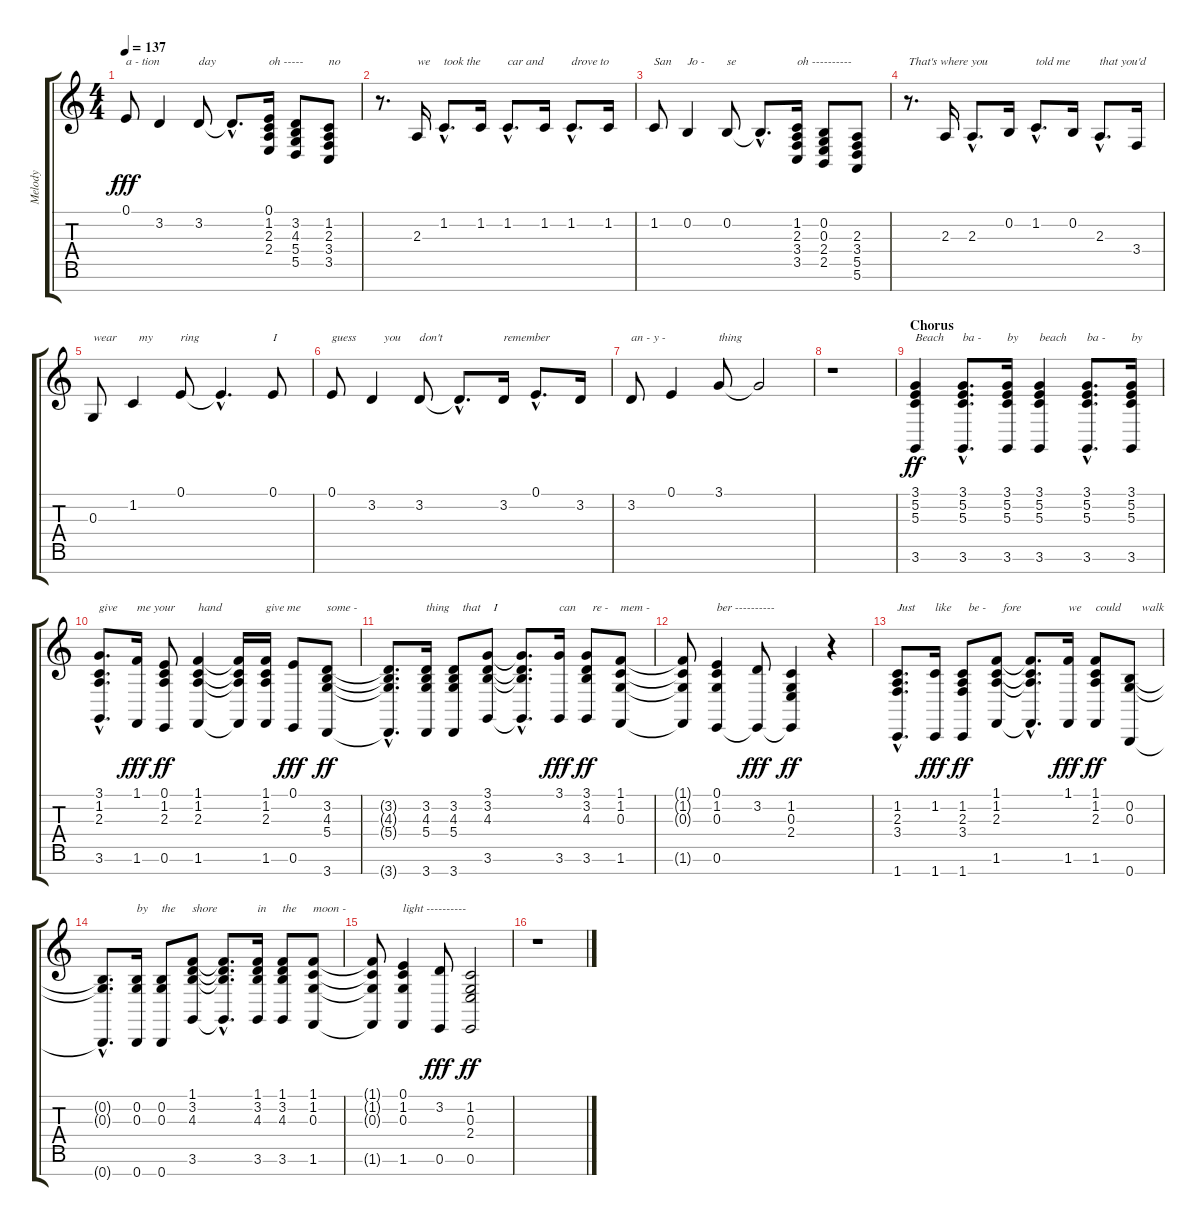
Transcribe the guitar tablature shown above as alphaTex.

\track ("Melody" "Melody") {instrument baritonesax}
\staff {score tabs}
\tuning (E4 B3 G3 D3 A2 E2 B1) {hide}
\ts (4 4)
\tempo 137
\clef g2
\ks c
0.1.8{txt "a - tion" dy fff} 3.2.4{txt " "} 3.2.8{txt "day"} 3.2{hac t}.8{d} (0.1 1.2 2.3 2.4).16{txt "oh -----"} (3.2 4.3 5.4 5.5).8 (1.2 2.3 3.4 3.5).8{txt "no"} |
r.8{d} 2.3.16{txt "we"} 1.2{hac}.8{d txt "took the"} 1.2.16{txt " "} 1.2{hac}.8{d txt "car and"} 1.2.16{txt " "} 1.2{hac}.8{d txt "drove to"} 1.2.16{txt " "} |
1.2.8{txt "San"} 0.2.4{txt "Jo -"} 0.2.8{txt "se"} 0.2{hac t}.8{d} (1.2 2.3 3.4 3.5).16{txt "oh ----------"} (0.2 0.3 2.4 2.5).8 (2.3 3.4 5.5 5.6).8 |
r.8{d txt "That's where you"} 2.3.16{txt " "} 2.3{hac}.8{d txt " "} 0.2.16{txt " "} 1.2{hac}.8{d txt "told me"} 0.2.16{txt " "} 2.3{hac}.8{d txt "that you'd"} 3.4.16 |
0.3.8{txt "wear"} 1.2.4{txt "  my"} 0.1.8{txt "ring"} 0.1{hac t}.4{d txt " "} 0.1.8{txt "I"} |
0.1.8{txt "guess"} 3.2.4{txt "    you"} 3.2.8{txt "don't"} 3.2{hac t}.8{d} 3.2.16{txt "remember"} 0.1{hac}.8{d txt " "} 3.2.16{txt " "} |
3.2.8{txt "an - y -"} 0.1.4{txt " "} 3.1.8{txt "thing"} 3.1{t}.2 |
r.1 |
\section ("" "Chorus")
(3.1 5.2 5.3 3.6).4{txt "Beach" dy ff} (3.1{hac} 5.2{hac} 5.3{hac} 3.6{hac}).8{d txt "ba -"} (3.1 5.2 5.3 3.6).16{txt "by"} (3.1 5.2 5.3 3.6).4{txt "beach"} (3.1{hac} 5.2{hac} 5.3{hac} 3.6{hac}).8{d txt "ba -"} (3.1 5.2 5.3 3.6).16{txt "by"} |
(3.1{hac} 1.2{hac} 2.3{hac} 3.6{hac}).8{d txt "give"} (1.1 1.6).16{txt "me your" dy fff} (0.1 1.2 2.3 0.6).8{dy ff} (1.1 1.2 2.3 1.6).4{txt "hand"} (1.1{t} 1.2{t} 2.3{t} 1.6{t}).16 (1.1 1.2 2.3 1.6).16{txt "give me"} (0.1 0.6).8{dy fff} (3.2 4.3 5.4 3.7).8{txt "some -" dy ff} |
(3.2{hac t} 4.3{hac t} 5.4{hac t} 3.7{hac t}).8{d} (3.2 4.3 5.4 3.7).16{txt "thing"} (3.2 4.3 5.4 3.7).8{txt "   that"} (3.1 3.2 4.3 3.6).8{txt "  I"} (3.1{hac t} 3.2{hac t} 4.3{hac t} 3.6{hac t}).8{d txt " "} (3.1 3.6).16{txt "can" dy fff} (3.1 3.2 4.3 3.6).8{txt "  re -" dy ff} (1.1 1.2 0.3 1.6).8{txt "mem -"} |
(1.1{t} 1.2{t} 0.3{t} 1.6{t}).8 (0.1 1.2 0.3 0.6).4{txt "ber ----------"} (3.2 0.6{t}).8{dy fff} (1.2 0.3 2.4 0.6{t}).4{dy ff} r.4 |
(1.2{hac} 2.3{hac} 3.4{hac} 1.7{hac}).8{d txt "Just"} (1.2 1.7).16{txt "like" dy fff} (1.2 2.3 3.4 1.7).8{txt "  be -" dy ff} (1.1 1.2 2.3 1.6).8{txt "  fore"} (1.1{hac t} 1.2{hac t} 2.3{hac t} 1.6{hac t}).8{d txt " "} (1.1 1.6).16{txt "we" dy fff} (1.1 1.2 2.3 1.6).8{txt "could" dy ff} (0.2 0.3 0.7).8{txt "    walk"} |
(0.2{hac t} 0.3{hac t} 0.7{hac t}).8{d} (0.2 0.3 0.7).16{txt "by"} (0.2 0.3 0.7).8{txt "the"} (1.1 3.2 4.3 3.6).8{txt "shore"} (1.1{hac t} 3.2{hac t} 4.3{hac t} 3.6{hac t}).8{d txt " "} (1.1 3.2 4.3 3.6).16{txt "in"} (1.1 3.2 4.3 3.6).8{txt "the"} (1.1 1.2 0.3 1.6).8{txt "moon -"} |
(1.1{t} 1.2{t} 0.3{t} 1.6{t}).8 (0.1 1.2 0.3 1.6).4{txt "light ----------"} (3.2 0.6).8{txt " " dy fff} (1.2 0.3 2.4 0.6).2{txt " " dy ff} |
r.1
